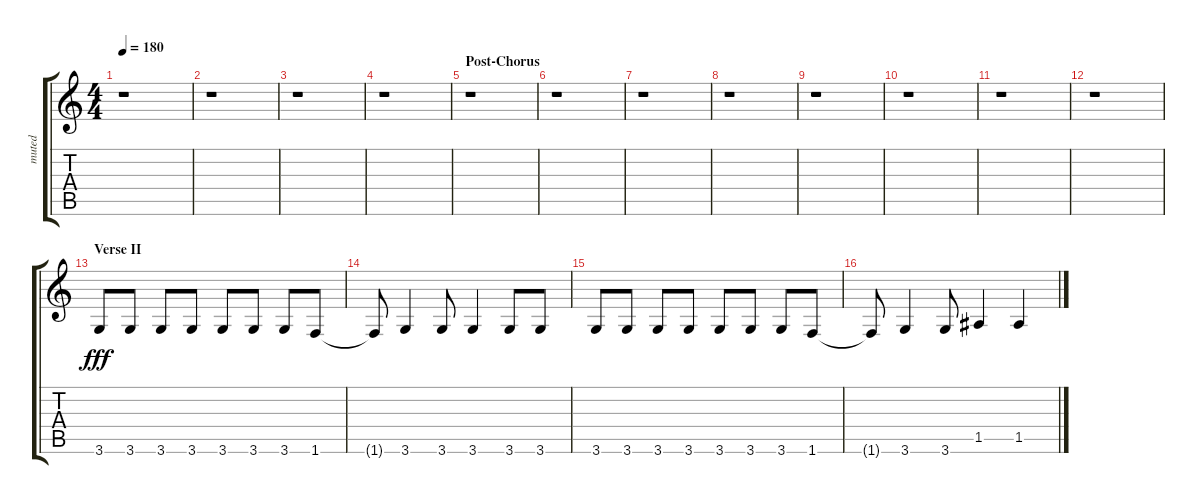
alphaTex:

\track ("muted" "muted") {instrument electricguitarmuted}
\staff {score tabs}
\tuning (E4 B3 G3 D3 A2 E2) {hide}
\ts (4 4)
\tempo 180
\clef g2
\ks c
r.1{dy fff} |
r.1 |
r.1 |
r.1 |
\section ("" "Post-Chorus")
r.1 |
r.1 |
r.1 |
r.1 |
r.1 |
r.1 |
r.1 |
r.1 |
\section ("" "Verse II")
3.6.8 3.6.8 3.6.8 3.6.8 3.6.8 3.6.8 3.6.8 1.6.8 |
1.6{t}.8 3.6.4 3.6.8 3.6.4 3.6.8 3.6.8 |
3.6.8 3.6.8 3.6.8 3.6.8 3.6.8 3.6.8 3.6.8 1.6.8 |
1.6{t}.8 3.6.4 3.6.8 1.5.4 1.5.4
